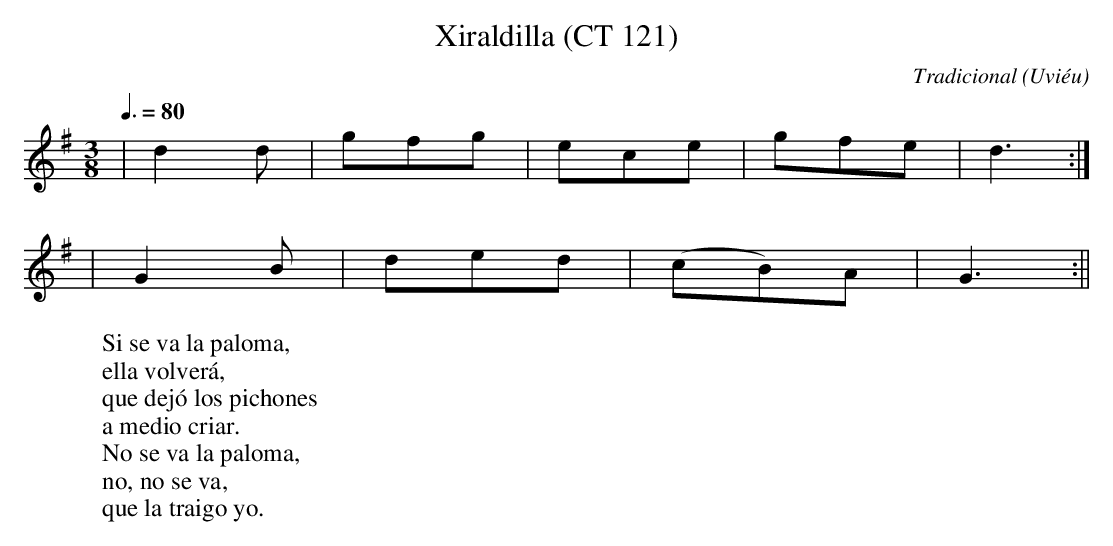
X:1
T:Xiraldilla (CT 121)
C:Tradicional
O:Uviéu
M:3/8
L:1/8
Q:3/8=80
K:G
|d2 d|gfg|ece|gfe|d3 :|
|G2 B|ded|(cB)A|G3 :||
W:Si se va la paloma,
W:ella volverá,
W:que dejó los pichones
W:a medio criar.
W:No se va la paloma,
W:no, no se va,
W:que la traigo yo.
W:
